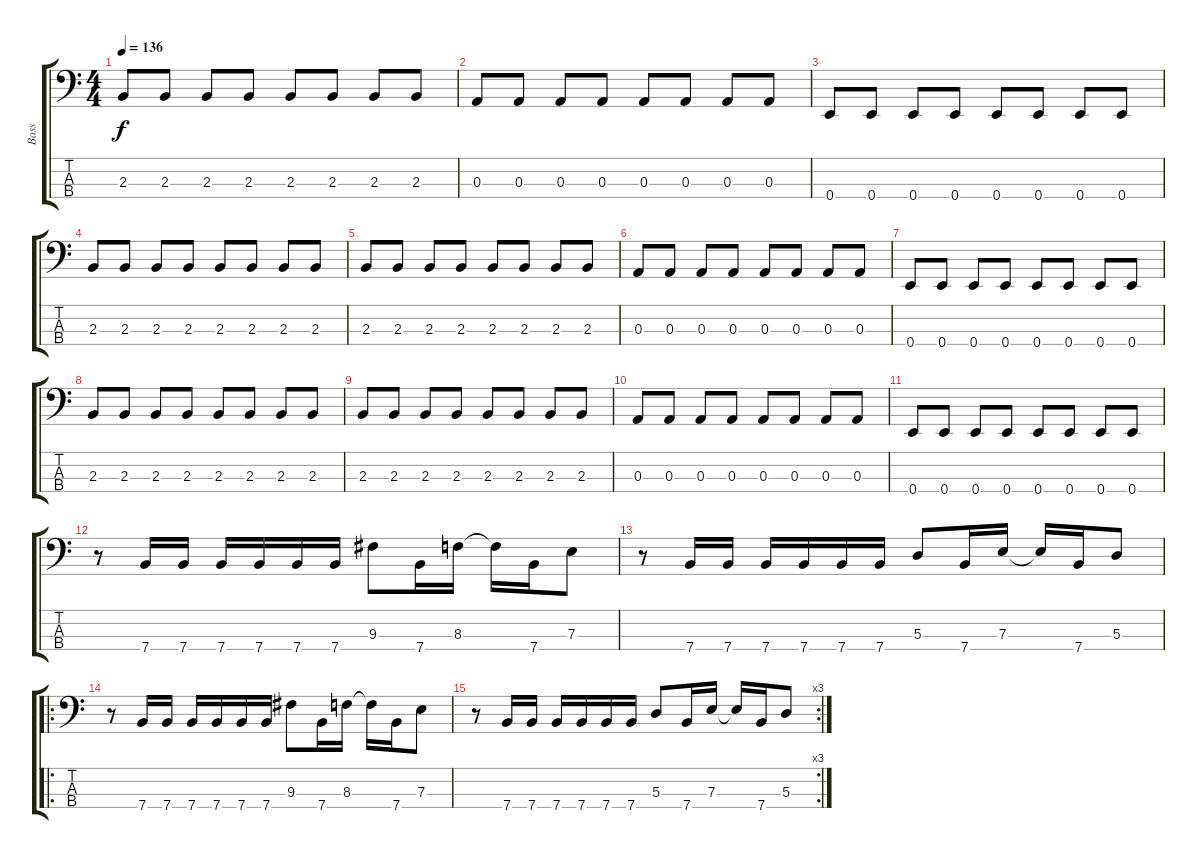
\track ("Bass" "Bass") {instrument electricbassfinger}
\staff {score tabs}
\tuning (G2 D2 A1 E1) {hide}
\ts (4 4)
\tempo 136
\clef f4
\ks c
2.3.8{dy f} 2.3.8 2.3.8 2.3.8 2.3.8 2.3.8 2.3.8 2.3.8 |
0.3.8 0.3.8 0.3.8 0.3.8 0.3.8 0.3.8 0.3.8 0.3.8 |
0.4.8 0.4.8 0.4.8 0.4.8 0.4.8 0.4.8 0.4.8 0.4.8 |
2.3.8 2.3.8 2.3.8 2.3.8 2.3.8 2.3.8 2.3.8 2.3.8 |
2.3.8 2.3.8 2.3.8 2.3.8 2.3.8 2.3.8 2.3.8 2.3.8 |
0.3.8 0.3.8 0.3.8 0.3.8 0.3.8 0.3.8 0.3.8 0.3.8 |
0.4.8 0.4.8 0.4.8 0.4.8 0.4.8 0.4.8 0.4.8 0.4.8 |
2.3.8 2.3.8 2.3.8 2.3.8 2.3.8 2.3.8 2.3.8 2.3.8 |
2.3.8 2.3.8 2.3.8 2.3.8 2.3.8 2.3.8 2.3.8 2.3.8 |
0.3.8 0.3.8 0.3.8 0.3.8 0.3.8 0.3.8 0.3.8 0.3.8 |
0.4.8 0.4.8 0.4.8 0.4.8 0.4.8 0.4.8 0.4.8 0.4.8 |
r.8 7.4.16 7.4.16 7.4.16 7.4.16 7.4.16 7.4.16 9.3.8 7.4.16 8.3.16 8.3{t}.16 7.4.16 7.3.8 |
r.8 7.4.16 7.4.16 7.4.16 7.4.16 7.4.16 7.4.16 5.3.8 7.4.16 7.3.16 7.3{t}.16 7.4.16 5.3.8 |
\ro
r.8 7.4.16 7.4.16 7.4.16 7.4.16 7.4.16 7.4.16 9.3.8 7.4.16 8.3.16 8.3{t}.16 7.4.16 7.3.8 |
\rc 3
r.8 7.4.16 7.4.16 7.4.16 7.4.16 7.4.16 7.4.16 5.3.8 7.4.16 7.3.16 7.3{t}.16 7.4.16 5.3.8
